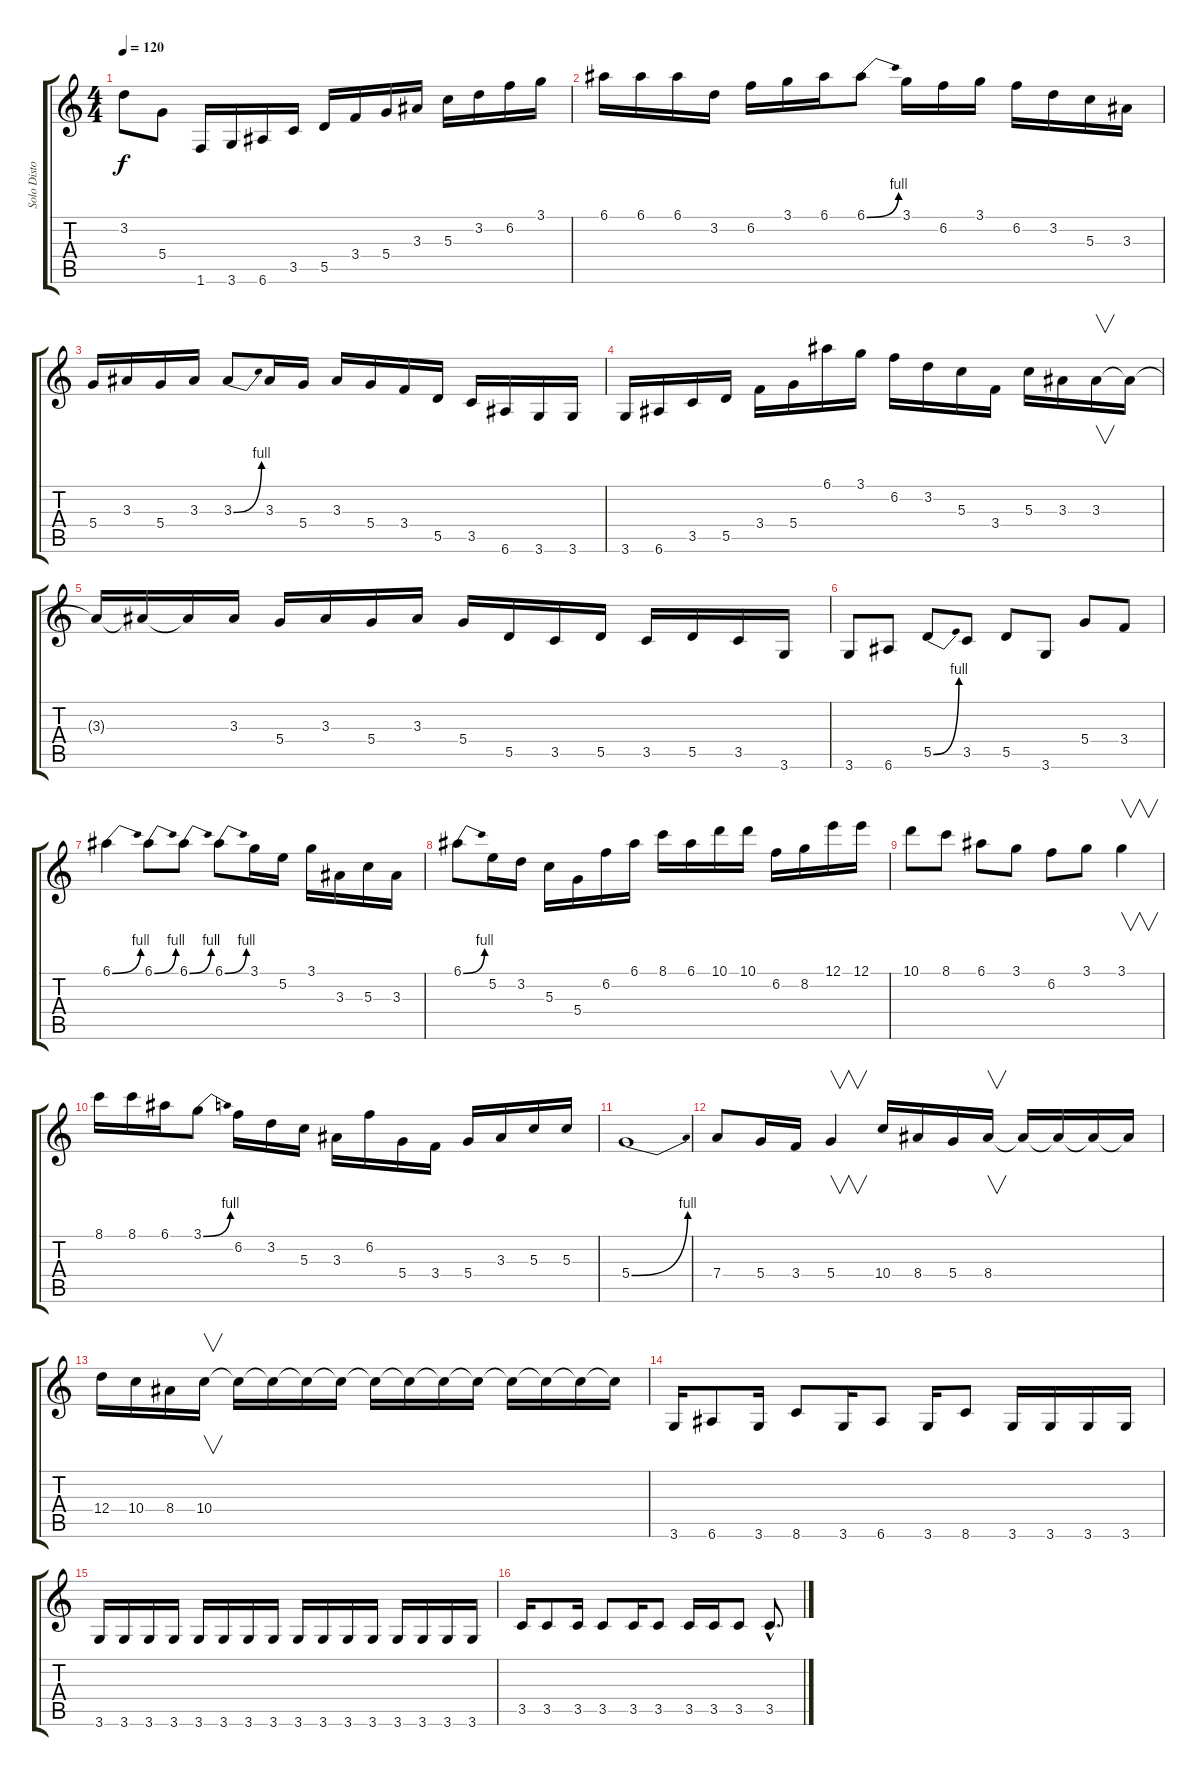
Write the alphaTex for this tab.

\track ("Solo Disto" "Solo Disto") {instrument distortionguitar}
\staff {score tabs}
\tuning (E4 B3 G3 D3 A2 E2) {hide}
\ts (4 4)
\tempo 120
\clef g2
\ks c
3.2.8{dy f} 5.4.8 1.6.16 3.6.16 6.6.16 3.5.16 5.5.16 3.4.16 5.4.16 3.3.16 5.3.16 3.2.16 6.2.16 3.1.16 |
6.1.16 6.1.16 6.1.16 3.2.16 6.2.16 3.1.16 6.1.16 6.1{be (bend 0 0 60 4)}.8 3.1.16 6.2.16 3.1.16 6.2.16 3.2.16 5.3.16 3.3.16 |
5.4.16 3.3.16 5.4.16 3.3.16 3.3{be (bend 0 0 60 4)}.8 3.3.16 5.4.16 3.3.16 5.4.16 3.4.16 5.5.16 3.5.16 6.6.16 3.6.16 3.6.16 |
3.6.16 6.6.16 3.5.16 5.5.16 3.4.16 5.4.16 6.1.16 3.1.16 6.2.16 3.2.16 5.3.16 3.4.16 5.3.16 3.3.16 3.3.16{v} 3.3{t}.16 |
3.3{t}.16 3.3{t}.16 3.3{t}.16 3.3.16 5.4.16 3.3.16 5.4.16 3.3.16 5.4.16 5.5.16 3.5.16 5.5.16 3.5.16 5.5.16 3.5.16 3.6.16 |
3.6.8 6.6.8 5.5{be (bend 0 0 60 4)}.8 3.5.8 5.5.8 3.6.8 5.4.8 3.4.8 |
6.1{be (bend 0 0 60 4)}.4 6.1{be (bend 0 0 60 4)}.8 6.1{be (bend 0 0 60 4)}.8 6.1{be (bend 0 0 60 4)}.8 3.1.16 5.2.16 3.1.16 3.3.16 5.3.16 3.3.16 |
6.1{be (bend 0 0 60 4)}.8 5.2.16 3.2.16 5.3.16 5.4.16 6.2.16 6.1.16 8.1.16 6.1.16 10.1.16 10.1.16 6.2.16 8.2.16 12.1.16 12.1.16 |
10.1.8 8.1.8 6.1.8 3.1.8 6.2.8 3.1.8 3.1.4{v} |
8.1.16 8.1.16 6.1.16 3.1{be (bend 0 0 60 4)}.8 6.2.16 3.2.16 5.3.16 3.3.16 6.2.16 5.4.16 3.4.16 5.4.16 3.3.16 5.3.16 5.3.16 |
5.4{be (bend 0 0 60 4)}.1 |
7.4.8 5.4.16 3.4.16 5.4.4{v} 10.4.16 8.4.16 5.4.16 8.4.16{v} 8.4{t}.16 8.4{t}.16 8.4{t}.16 8.4{t}.16 |
12.4.16 10.4.16 8.4.16 10.4.16{v} 10.4{t}.16 10.4{t}.16 10.4{t}.16 10.4{t}.16 10.4{t}.16 10.4{t}.16 10.4{t}.16 10.4{t}.16 10.4{t}.16 10.4{t}.16 10.4{t}.16 10.4{t}.16 |
3.6.16 6.6.8 3.6.16 8.6.8 3.6.16 6.6.8 3.6.16 8.6.8 3.6.16 3.6.16 3.6.16 3.6.16 |
3.6.16 3.6.16 3.6.16 3.6.16 3.6.16 3.6.16 3.6.16 3.6.16 3.6.16 3.6.16 3.6.16 3.6.16 3.6.16 3.6.16 3.6.16 3.6.16 |
3.5.16 3.5.8 3.5.16 3.5.8 3.5.16 3.5.8 3.5.16 3.5.16 3.5.8 3.5{hac}.8{d}
